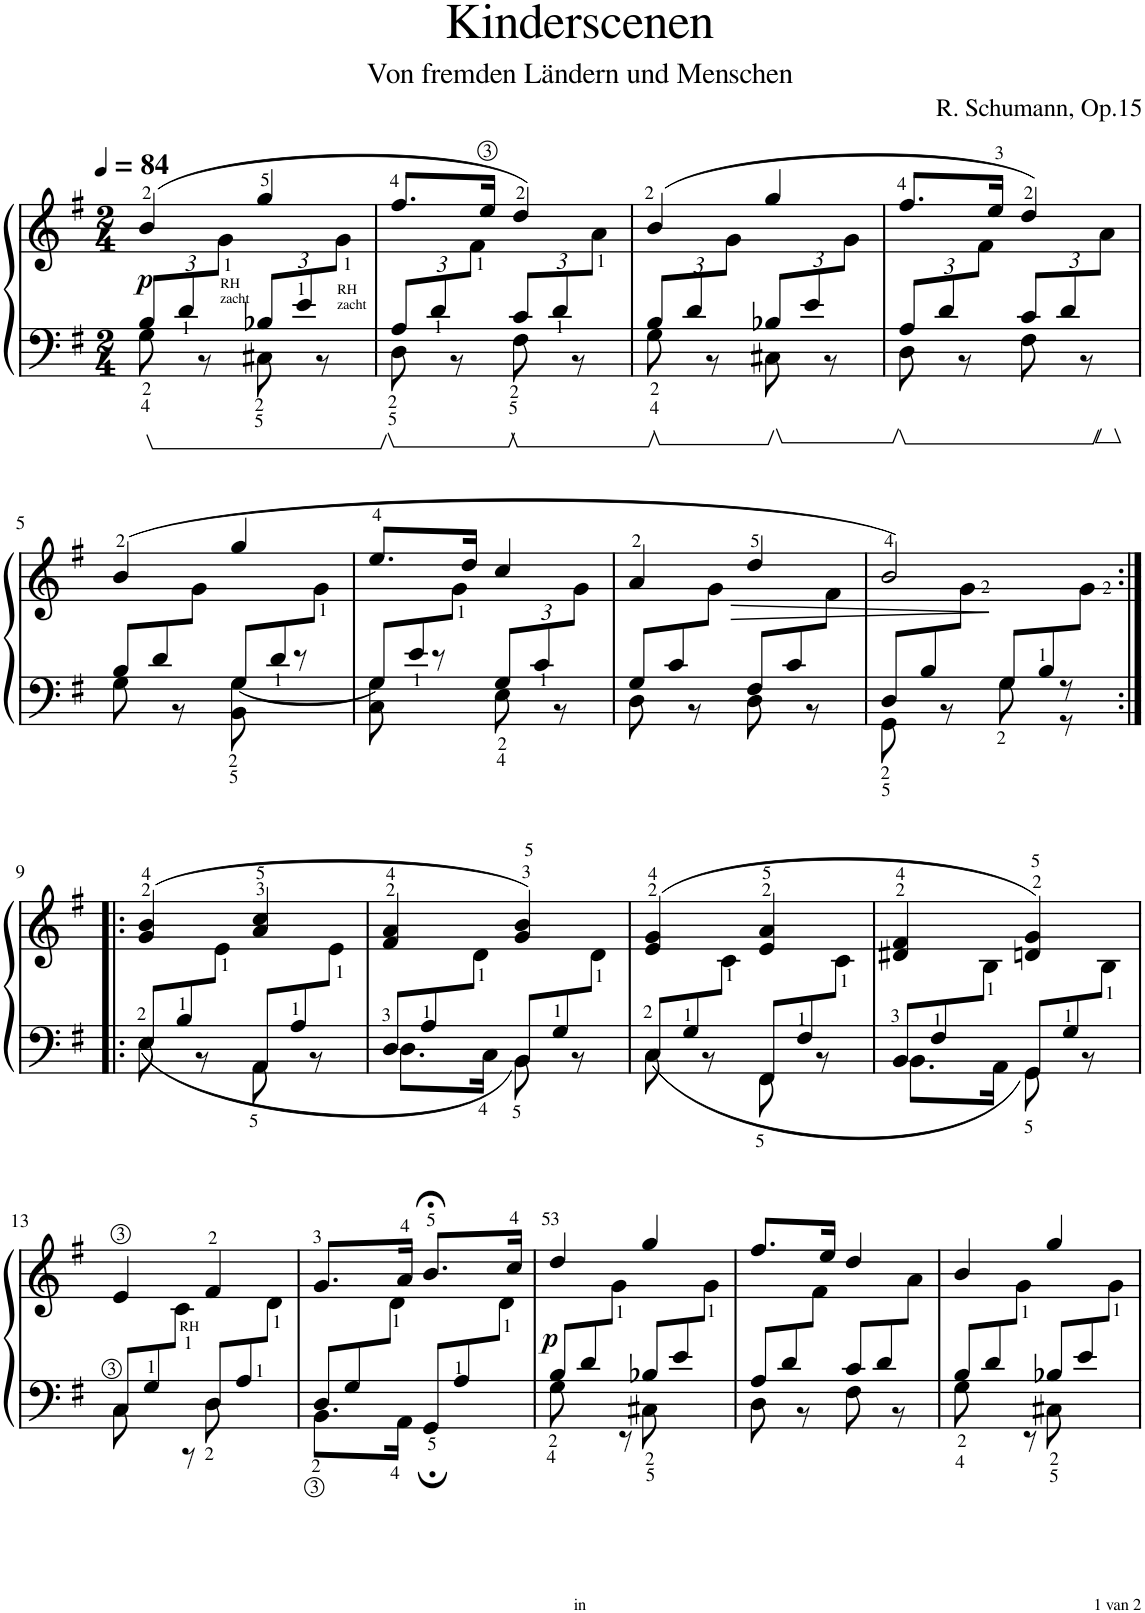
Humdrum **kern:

**kern	**kern	**dynam
*part1	*part1	*part1
*staff2	*staff1	*staff1/2
*I"Piano	*	*
*I'Pno.	*	*
*clefF4	*clefG2	*
*k[f#]	*k[f#]	*
*M2/4	*M2/4	*
*MM84	*MM84	*
*Xbrackettup	*	*
=1	=1	=1
*^	*^	*
!	!	!	!	!LO:DY:b
12B</L	8G\	(>4b/	6ryy	p
12d</	.	.	.	.
.	8r	.	.	.
!LO:TX:a:t=RH	!	!	!	!
!LO:TX:a:t=zacht	!	!	!	!
12ryy	.	.	12g\J	.
12B-X</L	8C#X\	4gg/	6ryy	.
12e/	.	.	.	.
.	8r	.	.	.
!LO:TX:a:t=RH	!	!	!	!
!LO:TX:a:t=zacht	!	!	!	!
12ryy	.	.	12g\J	.
=2	=2	=2	=2	=2
12A</L	8D\	8.ff#/L	6ryy	.
12d</	.	.	.	.
.	8r	.	.	.
12ryy	.	.	12f#\J	.
.	.	16ee/Jk	.	.
12c</L	8F#\	4dd/)	6ryy	.
12d</	.	.	.	.
.	8r	.	.	.
12ryy	.	.	12a\J	.
=3	=3	=3	=3	=3
12B</L	8G\	(>4b/	6ryy	.
12d/	.	.	.	.
.	8r	.	.	.
12ryy	.	.	12g\J	.
12B-X/L	8C#X\	4gg/	6ryy	.
12e/	.	.	.	.
.	8r	.	.	.
12ryy	.	.	12g\J	.
=4	=4	=4	=4	=4
12A/L	8D\	8.ff#/L	6ryy	.
12d/	.	.	.	.
.	8r	.	.	.
12ryy	.	.	12f#\J	.
.	.	16ee/Jk	.	.
12c/L	8F#\	4dd/)	6ryy	.
12d/	.	.	.	.
.	8r	.	.	.
12ryy	.	.	12a\J	.
!!LO:LB:g=z	!!
=5	=5	=5	=5	=5
*	*^	*	*	*
12B/L	8G\	4ryy	(>4b/	6ryy	.
12d/	.	.	.	.	.
.	8r	.	.	.	.
12ryy	.	.	.	12g\J	.
[<12G</L	8BB\	4G\	4gg/	6ryy	.
12d</	.	.	.	.	.
.	8r	.	.	.	.
12ryy	.	.	.	12g\J	.
=6	=6	=6	=6	=6	=6
12G/L]	8C\	4G\	8.ee/L	6ryy	.
12e</	.	.	.	.	.
.	8r	.	.	.	.
12ryy	.	.	.	12g\J	.
.	.	.	16dd/Jk	.	.
12G</L	8E\	4ryy	4cc/	6ryy	.
12c</	.	.	.	.	.
.	8r	.	.	.	.
12ryy	.	.	.	12g\J	.
*	*v	*v	*	*	*
=7	=7	=7	=7	=7
12G/L	8D\	4a/	6ryy	.
12c/	.	.	.	.
.	8r	.	.	.
12ryy	.	.	12g\J	.
!	!	!	!	!LO:HP:b
12F#/L	8D\	4dd/	6ryy	>
12c/	.	.	.	.
.	8r	.	.	.
12ryy	.	.	12f#\J	.
=8	=8	=8	=8	=8
*	*^	*	*	*
12D</L	8GG\	4ryy	2b/)	6ryy	.
12B/	.	.	.	.	.
.	8r	.	.	.	.
12ryy	.	.	.	12g\J	.
12G</L	8ryy	8G\	.	6ryy	.
12B</	.	.	.	.	.
.	8r	8r	.	.	.
12ryy	.	.	.	12g\J	.
*v	*v	*v	*	*	*
*	*v	*v	*
.	.	]
!!LO:LB:g=z
=9:|!|:	=9:|!|:	=9:|!|:
*^	*^	*
*	*^	*	*	*
12E/L	8E\	4ryy	(>4g/ 4b/	6ryy	.
12B/	.	.	.	.	.
.	8r	.	.	.	.
12ryy	.	.	.	12e\J	.
12AA/L	8AA\	4ryy	4a/ 4cc/	6ryy	.
12A/	.	.	.	.	.
.	8r	.	.	.	.
12ryy	.	.	.	12e\J	.
=10	=10	=10	=10	=10	=10
12D/L	8.D\L	4ryy	4f#/ 4a/	6ryy	.
12A/	.	.	.	.	.
12ryy	.	.	.	12d\J	.
.	16C\Jk	.	.	.	.
12BB/L	8BB\	4ryy	4g/ 4b/)	6ryy	.
12G/	.	.	.	.	.
.	8r	.	.	.	.
12ryy	.	.	.	12d\J	.
=11	=11	=11	=11	=11	=11
12C/L	8C\	4ryy	(>4e/ 4g/	6ryy	.
12G/	.	.	.	.	.
.	8r	.	.	.	.
12ryy	.	.	.	12c\J	.
12FF#/L	8FF#\	4ryy	4e/ 4a/	6ryy	.
12F#/	.	.	.	.	.
.	8r	.	.	.	.
12ryy	.	.	.	12c\J	.
=12	=12	=12	=12	=12	=12
12BB/L	8.BB\L	4ryy	4d#X/ 4f#/	6ryy	.
12F#/	.	.	.	.	.
12ryy	.	.	.	12B\J	.
.	16AA\Jk	.	.	.	.
12GG/L	8GG\	4ryy	4dn/ 4g/)	6ryy	.
12G/	.	.	.	.	.
.	8r	.	.	.	.
12ryy	.	.	.	12B\J	.
!!LO:LB:g=z	!!
=13	=13	=13	=13	=13	=13
12C/L	8ryy	8C\	4e/	6ryy	.
12G/	.	.	.	.	.
.	8ryy	16ryy	.	.	.
!LO:TX:a:t=RH	!	!	!	!	!
12ryy	.	.	.	12c\J	.
.	.	8r	.	.	.
12D</L	8D\	.	4f#/	6ryy	.
.	.	16ryy	.	.	.
12A/	.	.	.	.	.
.	8ryy	8ryy	.	.	.
12ryy	.	.	.	12d\J	.
*	*v	*v	*	*	*
=14	=14	=14	=14	=14
12D/L	8.BB\L	8.g/L	6ryy	.
12G/	.	.	.	.
12ryy	.	.	12d\J	.
.	16AA\Jk	16a/Jk	.	.
12GG;/L	12ryy	8.b;</L	6ryy	.
12A/	6ryy	.	.	.
12ryy	.	.	12d\J	.
.	.	16cc/Jk	.	.
=15	=15	=15	=15	=15
*	*^	*	*	*
!	!	!	!	!	!LO:DY:b
12B</L	8ryy	8G\	4dd/	6ryy	p
12d/	.	.	.	.	.
.	8ryy	16ryy	.	.	.
12ryy	.	.	.	12g\J	.
.	.	8r	.	.	.
12B-X</L	8C#X\	.	4gg/	6ryy	.
.	.	16ryy	.	.	.
12e/	.	.	.	.	.
.	8ryy	8ryy	.	.	.
12ryy	.	.	.	12g\J	.
=16	=16	=16	=16	=16	=16
12A/L	8D\	4ryy	8.ff#/L	6ryy	.
12d/	.	.	.	.	.
.	8r	.	.	.	.
12ryy	.	.	.	12f#\J	.
.	.	.	16ee/Jk	.	.
12c/L	8F#\	4ryy	4dd/	6ryy	.
12d/	.	.	.	.	.
.	8r	.	.	.	.
12ryy	.	.	.	12a\J	.
=17	=17	=17	=17	=17	=17
12B</L	8ryy	8G\	4b/	6ryy	.
12d/	.	.	.	.	.
.	8ryy	16ryy	.	.	.
12ryy	.	.	.	12g\J	.
.	.	8r	.	.	.
12B-X</L	8C#X\	.	4gg/	6ryy	.
.	.	16ryy	.	.	.
12e/	.	.	.	.	.
.	8ryy	8ryy	.	.	.
12ryy	.	.	.	12g\J	.
*v	*v	*v	*	*	*
*	*v	*v	*
=	=	=
*-	*-	*-
